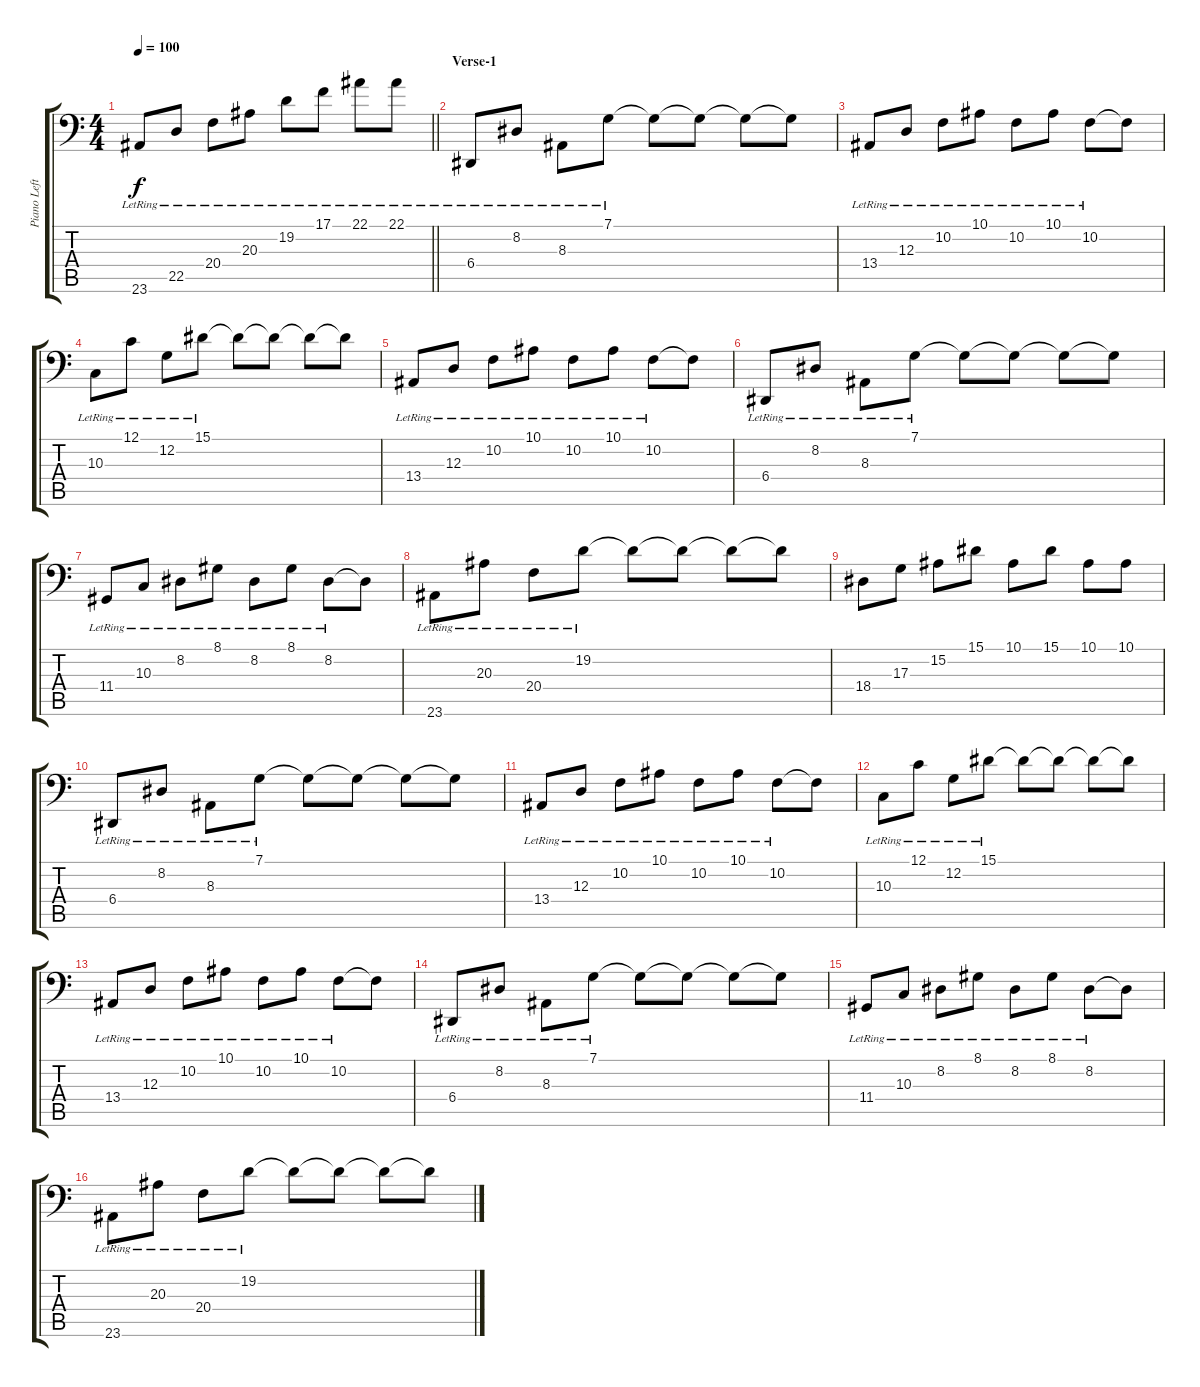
\track ("Piano Left Hand" "Piano Left") {instrument acousticgrandpiano}
\staff {score tabs}
\tuning (C3 G2 D2 A1 E1 B0) {hide}
\ts (4 4)
\tempo 100
\clef f4
\barLineRight lightlight
\ks c
23.6{lr}.8{dy f} 22.5{lr}.8 20.4{lr}.8 20.3{lr}.8 19.2{lr}.8 17.1{lr}.8 22.1{lr}.8 22.1{lr}.8 |
\section ("" "Verse-1")
6.4{lr}.8 8.2{lr}.8 8.3{lr}.8 7.1{lr}.8 7.1{t}.8 7.1{t}.8 7.1{t}.8 7.1{t}.8 |
13.4{lr}.8 12.3{lr}.8 10.2{lr}.8 10.1{lr}.8 10.2{lr}.8 10.1{lr}.8 10.2{lr}.8 10.2{t}.8 |
10.3{lr}.8 12.1{lr}.8 12.2{lr}.8 15.1{lr}.8 15.1{t}.8 15.1{t}.8 15.1{t}.8 15.1{t}.8 |
13.4{lr}.8 12.3{lr}.8 10.2{lr}.8 10.1{lr}.8 10.2{lr}.8 10.1{lr}.8 10.2{lr}.8 10.2{t}.8 |
6.4{lr}.8 8.2{lr}.8 8.3{lr}.8 7.1{lr}.8 7.1{t}.8 7.1{t}.8 7.1{t}.8 7.1{t}.8 |
11.4{lr}.8 10.3{lr}.8 8.2{lr}.8 8.1{lr}.8 8.2{lr}.8 8.1{lr}.8 8.2{lr}.8 8.2{t}.8 |
23.6{lr}.8 20.3{lr}.8 20.4{lr}.8 19.2{lr}.8 19.2{t}.8 19.2{t}.8 19.2{t}.8 19.2{t}.8 |
18.4.8 17.3.8 15.2.8 15.1.8 10.1.8 15.1.8 10.1.8 10.1.8 |
6.4{lr}.8 8.2{lr}.8 8.3{lr}.8 7.1{lr}.8 7.1{t}.8 7.1{t}.8 7.1{t}.8 7.1{t}.8 |
13.4{lr}.8 12.3{lr}.8 10.2{lr}.8 10.1{lr}.8 10.2{lr}.8 10.1{lr}.8 10.2{lr}.8 10.2{t}.8 |
10.3{lr}.8 12.1{lr}.8 12.2{lr}.8 15.1{lr}.8 15.1{t}.8 15.1{t}.8 15.1{t}.8 15.1{t}.8 |
13.4{lr}.8 12.3{lr}.8 10.2{lr}.8 10.1{lr}.8 10.2{lr}.8 10.1{lr}.8 10.2{lr}.8 10.2{t}.8 |
6.4{lr}.8 8.2{lr}.8 8.3{lr}.8 7.1{lr}.8 7.1{t}.8 7.1{t}.8 7.1{t}.8 7.1{t}.8 |
11.4{lr}.8 10.3{lr}.8 8.2{lr}.8 8.1{lr}.8 8.2{lr}.8 8.1{lr}.8 8.2{lr}.8 8.2{t}.8 |
23.6{lr}.8 20.3{lr}.8 20.4{lr}.8 19.2{lr}.8 19.2{t}.8 19.2{t}.8 19.2{t}.8 19.2{t}.8
